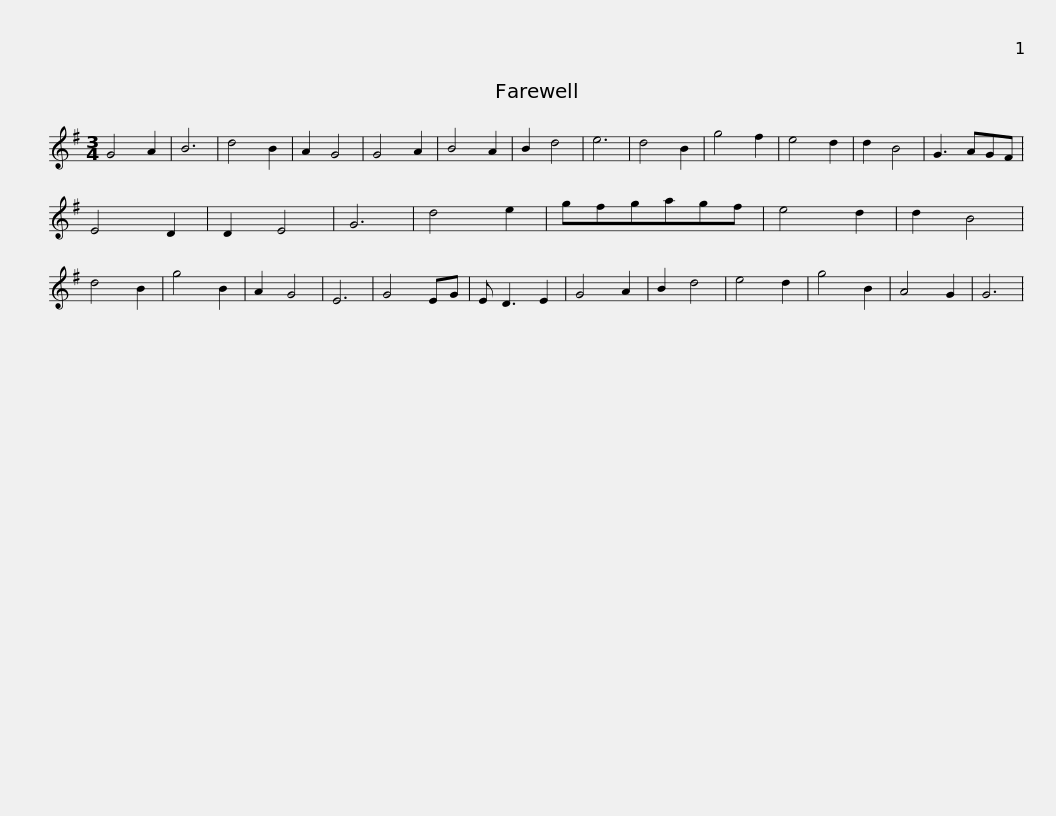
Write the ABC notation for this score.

X:1
L:1/8
M:3/4
I:linebreak $
K:G
V:1 treble
V:1
 G4 A2 | B6 | d4 B2 | A2 G4 | G4 A2 | %5
 B4 A2 | B2 d4 | e6 | d4 B2 | g4 f2 | %10
 e4 d2 | d2 B4 | G3 AGF | E4 D2 | D2 E4 | %15
 G6 |$ d4 e2 | gfgagf | e4 d2 | d2 B4 | %20
 d4 B2 | g4 B2 | A2 G4 | E6 | G4 EG | %25
 E D3 E2 | G4 A2 | B2 d4 | e4 d2 | g4 B2 | %30
 A4 G2 |$ G6 | %32
